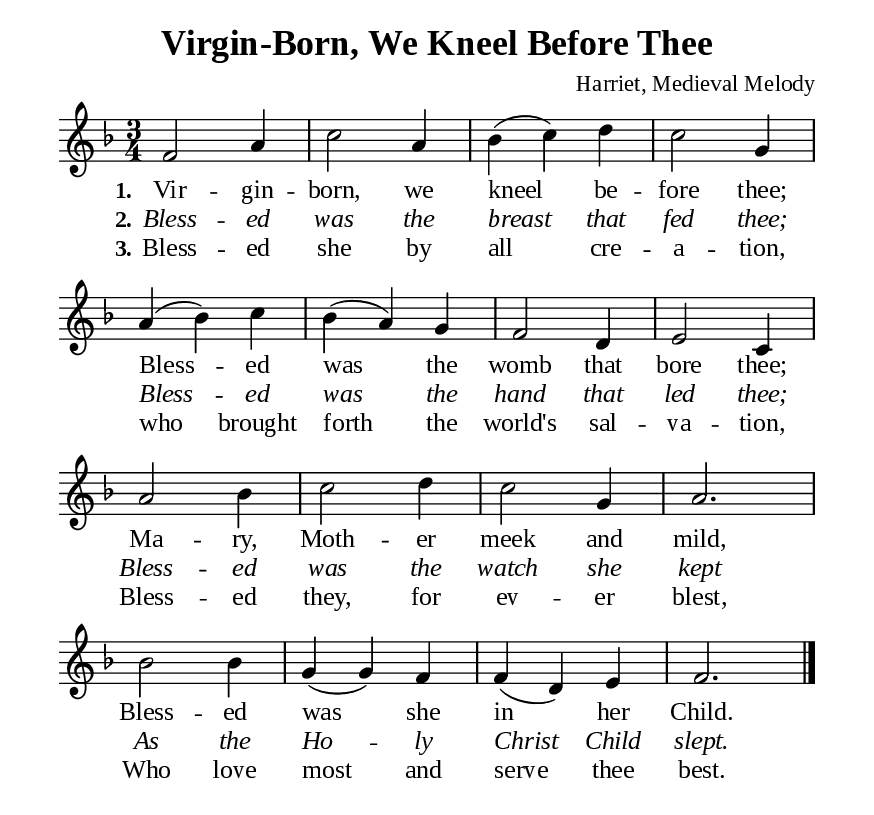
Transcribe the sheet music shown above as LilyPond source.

%%%%%%%%%%%%%%%%%%%%%%%%%%%%%
% CONTENTS OF THIS DOCUMENT
% 1. Common settings
% 2. Verse music
% 3. Verse lyrics
% 4. Layout
%%%%%%%%%%%%%%%%%%%%%%%%%%%%%

%%%%%%%%%%%%%%%%%%%%%%%%%%%%%
% 1. Common settings
%%%%%%%%%%%%%%%%%%%%%%%%%%%%%
\version "2.18.2"

\header {
  title = "Virgin-Born, We Kneel Before Thee"
  composer = "Harriet, Medieval Melody"
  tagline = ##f
}

global= {
  \key f \major
  \time 3/4
  \override Score.BarNumber.break-visibility = ##(#f #f #f)
  \override Lyrics.LyricSpace.minimum-distance = #3.0
}

\paper {
  #(set-paper-size "a5")
  top-margin = 3.2\mm
  bottom-marign = 10\mm
  left-margin = 10\mm
  right-margin = 10\mm
  indent = #0
  #(define fonts
	 (make-pango-font-tree "Liberation Serif"
	 		       "Liberation Serif"
			       "Liberation Serif"
			       (/ 20 20)))
  system-system-spacing = #'((basic-distance . 3) (padding . 3))
}

printItalic = \with {
  \override LyricText.font-shape = #'italic
}

%%%%%%%%%%%%%%%%%%%%%%%%%%%%%
% 2. Verse music
%%%%%%%%%%%%%%%%%%%%%%%%%%%%%
musicVerseSoprano = \relative c' {
  %{	01	%} f2 a4 |
  %{	02	%} c2 a4 |
  %{	03	%} bes (c) d |
  %{	04	%} c2 g4 |
  %{	05	%} a (bes) c |
  %{	06	%} bes (a) g |
  %{	07	%} f2 d4 |
  %{	08	%} e2 c4 |
  %{	09	%} a'2 bes4 |
  %{	10	%} c2 d4 |
  %{	11	%} c2 g4 |
  %{	12	%} a2. |
  %{	13	%} bes2 bes4 |
  %{	14	%} g (g) f |
  %{	15	%} f (d) e |
  %{	16	%} f2. \bar "|."
}

%%%%%%%%%%%%%%%%%%%%%%%%%%%%%
% 3. Verse lyrics
%%%%%%%%%%%%%%%%%%%%%%%%%%%%%
verseOne = \lyricmode {
  \set stanza = #"1."
  Vir -- gin -- born, we kneel be -- fore thee;
  Bless -- ed was the womb that bore thee;
  Ma -- ry, Moth -- er meek and mild,
  Bless -- ed was she in her Child.
}

verseTwo = \lyricmode {
  \set stanza = #"2."
  Bless -- ed was the breast that fed thee;
  Bless -- ed was the hand that led thee;
  Bless -- ed was the watch she kept
  As the Ho -- ly Christ Child slept.
}

verseThree = \lyricmode {
  \set stanza = #"3."
  Bless -- ed she by all cre -- a -- tion,
  who brought forth the world's sal -- va -- tion,
  Bless -- ed they, for ev -- er blest,
  Who love most and serve thee best.
}

%%%%%%%%%%%%%%%%%%%%%%%%%%%%%
% 4. Layout
%%%%%%%%%%%%%%%%%%%%%%%%%%%%%
\score {
    \new ChoirStaff <<
      \new Staff <<
        \clef "treble"
        \new Voice = "sopranos" { \global   \musicVerseSoprano }
      >>
      \new Lyrics \lyricsto sopranos \verseOne
      \new Lyrics \printItalic \lyricsto sopranos \verseTwo
      \new Lyrics \lyricsto sopranos \verseThree
    >>
}
